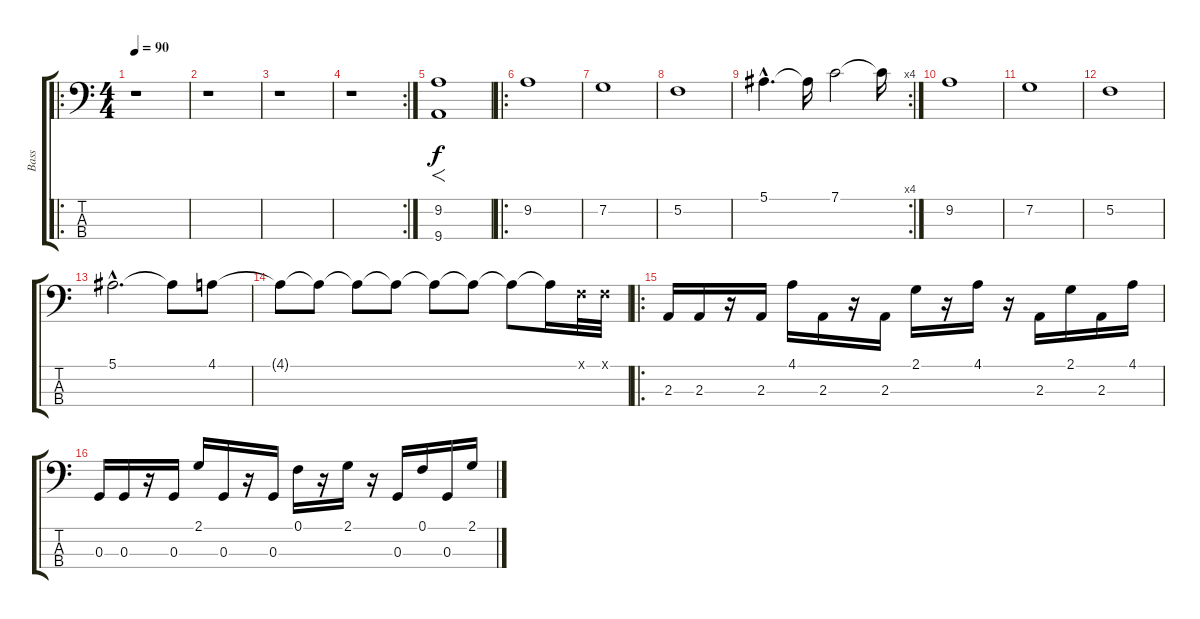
\track ("Bass" "Bass") {instrument electricbasspick}
\staff {score tabs}
\tuning (F2 C2 G1 C1) {hide}
\ro
\ts (4 4)
\tempo 90
\clef f4
\ks c
r.1{dy f instrument electricbasspick} |
r.1 |
r.1 |
\rc 2
r.1 |
(9.2 9.4).1{f} |
\ro
9.2.1 |
7.2.1 |
5.2.1 |
\rc 4
5.1{hac}.4{d} 5.1{t}.16 7.1.2 7.1{t}.16 |
9.2.1 |
7.2.1 |
5.2.1 |
5.1{hac}.2{d} 5.1{t}.8 4.1.8 |
4.1{t}.8 4.1{t}.8 4.1{t}.8 4.1{t}.8 4.1{t}.8 4.1{t}.8 4.1{t}.8 4.1{t}.16 0.1{x}.32 0.1{x}.32 |
\ro
2.3.16 2.3.16 r.16 2.3.16 4.1.16 2.3.16 r.16 2.3.16 2.1.16 r.16 4.1.16 r.16 2.3.16 2.1.16 2.3.16 4.1.16 |
0.3.16 0.3.16 r.16 0.3.16 2.1.16 0.3.16 r.16 0.3.16 0.1.16 r.16 2.1.16 r.16 0.3.16 0.1.16 0.3.16 2.1.16
